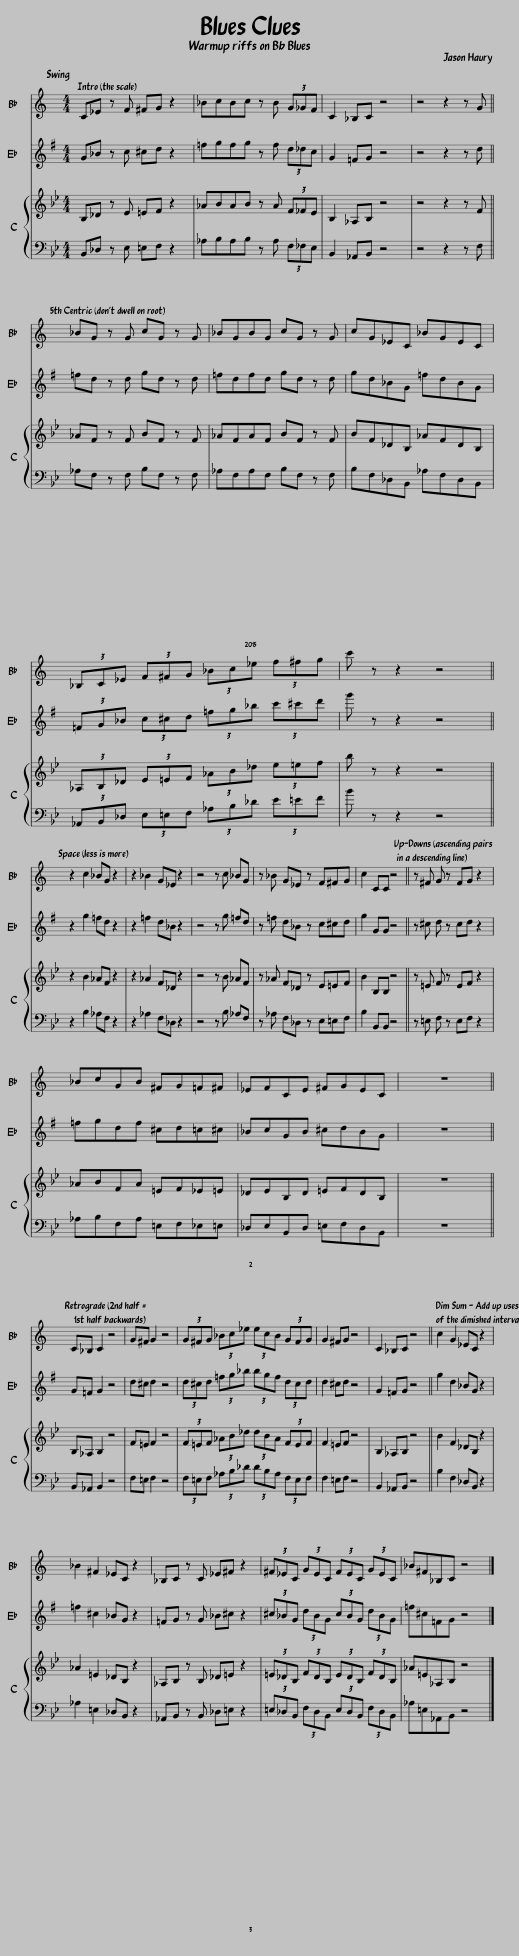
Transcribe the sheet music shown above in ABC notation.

X:1
%%score 1 2 { 3 | 4 }
L:1/8
M:4/4
I:linebreak $
K:Bb
V:1 treble transpose=-2
V:2 treble transpose=-9
V:3 treble
V:4 bass
V:1
[K:C] C_E z F ^FG z2 | _BcBc z B (3G_GF | C2 _B,C z4 | z4 z2 z G ||$ _BG z G cG z G | %5
 _BGBG cG z G | cG_EC _BGEC |$ (3_B,C_E (3F^FG (3_Bc_e (3f^fg | c' z z2 z4 ||$ z2 c2 _BG z2 | %10
 z2 _B2 G_E z2 | z4 z c _BG | z _B G_E z F^FG | c2 CC z4 || z ^F G z FG z2 |$ %15
 _BcGB ^FG=F^F | _EFCE ^FGEC | z8 ||$ C_B, C2 z4 | G^F G2 z4 | %20
 (3G^FG (3_Bc_e (3ecB (3GFG | G2 ^FG z4 | C2 _B,C z4 || c2 G2 _EC z2 |$ _B2 ^F2 _EC z2 | %25
 _B,C z C _E^F z2 | (3^F_EC (3GEC (3FEC (3GEC | _B^F_B,C z4 |] %28
V:2
[K:G] G_B z c ^cd z2 | =fgfg z f (3d_dc | G2 =FG z4 | z4 z2 z d ||$ =fd z d gd z d | %5
 =fdfd gd z d | gd_BG =fdBG |$ (3=FG_B (3c^cd (3=fg_b (3c'^c'd' | g' z z2 z4 ||$ z2 g2 =fd z2 | %10
 z2 =f2 d_B z2 | z4 z g =fd | z =f d_B z c^cd | g2 GG z4 || z ^c d z cd z2 |$ %15
 =fgdf ^cd=c^c | _BcGB ^cdBG | z8 ||$ G=F G2 z4 | d^c d2 z4 | %20
 (3d^cd (3=fg_b (3bgf (3dcd | d2 ^cd z4 | G2 =FG z4 || g2 d2 _BG z2 |$ =f2 ^c2 _BG z2 | %25
 =FG z G _B^c z2 | (3^c_BG (3dBG (3cBG (3dBG | =f^c=FG z4 |] %28
V:3
 B,_D z E =EF z2 | _ABAB z A (3F_FE | B,2 _A,B, z4 | z4 z2 z F ||$ _AF z F BF z F | %5
 _AFAF BF z F | BF_DB, _AFDB, |$ (3_A,B,_D (3E=EF (3_AB_d (3e=ef | b z z2 z4 ||$ z2 B2 _AF z2 | %10
 z2 _A2 F_D z2 | z4 z B _AF | z _A F_D z E=EF | B2 B,B, z4 || z =E F z EF z2 |$ %15
 _ABFA =EF_E=E | _DEB,D =EFDB, | z8 ||$ B,_A, B,2 z4 | F=E F2 z4 | %20
 (3F=EF (3_AB_d (3dBA (3FEF | F2 =EF z4 | B,2 _A,B, z4 || B2 F2 _DB, z2 |$ _A2 =E2 _DB, z2 | %25
 _A,B, z B, _D=E z2 | (3=E_DB, (3FDB, (3EDB, (3FDB, | _A=E_A,B, z4 |] %28
V:4
 B,,_D, z E, =E,F, z2 | _A,B,A,B, z A, (3F,_F,E, | B,,2 _A,,B,, z4 | z4 z2 z F, ||$ _A,F, z F, B,F, z F, | %5
 _A,F,A,F, B,F, z F, | B,F,_D,B,, _A,F,D,B,, |$ (3_A,,B,,_D, (3E,=E,F, (3_A,B,_D (3E=EF | B z z2 z4 ||$ z2 B,2 _A,F, z2 | %10
 z2 _A,2 F,_D, z2 | z4 z B, _A,F, | z _A, F,_D, z E,=E,F, | B,2 B,,B,, z4 || z =E, F, z E,F, z2 |$ %15
 _A,B,F,A, =E,F,_E,=E, | _D,E,B,,D, =E,F,D,B,, | z8 ||$ B,,_A,, B,,2 z4 | F,=E, F,2 z4 | %20
 (3F,=E,F, (3_A,B,_D (3DB,A, (3F,E,F, | F,2 =E,F, z4 | B,,2 _A,,B,, z4 || B,2 F,2 _D,B,, z2 |$ _A,2 =E,2 _D,B,, z2 | %25
 _A,,B,, z B,, _D,=E, z2 | (3=E,_D,B,, (3F,D,B,, (3E,D,B,, (3F,D,B,, | _A,=E,_A,,B,, z4 |] %28
